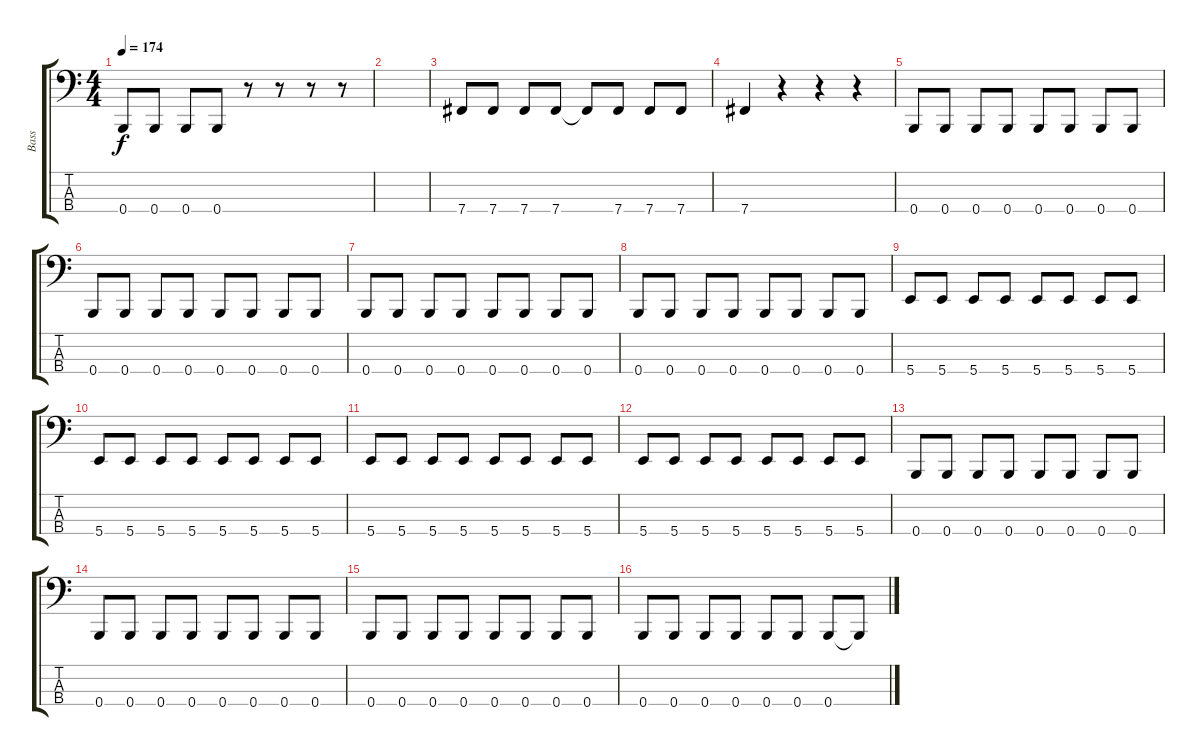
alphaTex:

\track ("Bass" "Bass") {instrument electricbassfinger}
\staff {score tabs}
\tuning (E2 B1 Gb1 B0) {hide}
\ts (4 4)
\tempo 174
\clef f4
\ks c
0.4.8{dy f} 0.4.8 0.4.8 0.4.8 r.8 r.8 r.8 r.8 |
|
7.4.8 7.4.8 7.4.8 7.4.8 7.4{t}.8 7.4.8 7.4.8 7.4.8 |
7.4.4 r.4 r.4 r.4 |
0.4.8 0.4.8 0.4.8 0.4.8 0.4.8 0.4.8 0.4.8 0.4.8 |
0.4.8 0.4.8 0.4.8 0.4.8 0.4.8 0.4.8 0.4.8 0.4.8 |
0.4.8 0.4.8 0.4.8 0.4.8 0.4.8 0.4.8 0.4.8 0.4.8 |
0.4.8 0.4.8 0.4.8 0.4.8 0.4.8 0.4.8 0.4.8 0.4.8 |
5.4.8 5.4.8 5.4.8 5.4.8 5.4.8 5.4.8 5.4.8 5.4.8 |
5.4.8 5.4.8 5.4.8 5.4.8 5.4.8 5.4.8 5.4.8 5.4.8 |
5.4.8 5.4.8 5.4.8 5.4.8 5.4.8 5.4.8 5.4.8 5.4.8 |
5.4.8 5.4.8 5.4.8 5.4.8 5.4.8 5.4.8 5.4.8 5.4.8 |
0.4.8 0.4.8 0.4.8 0.4.8 0.4.8 0.4.8 0.4.8 0.4.8 |
0.4.8 0.4.8 0.4.8 0.4.8 0.4.8 0.4.8 0.4.8 0.4.8 |
0.4.8 0.4.8 0.4.8 0.4.8 0.4.8 0.4.8 0.4.8 0.4.8 |
0.4.8 0.4.8 0.4.8 0.4.8 0.4.8 0.4.8 0.4.8 0.4{t}.8
